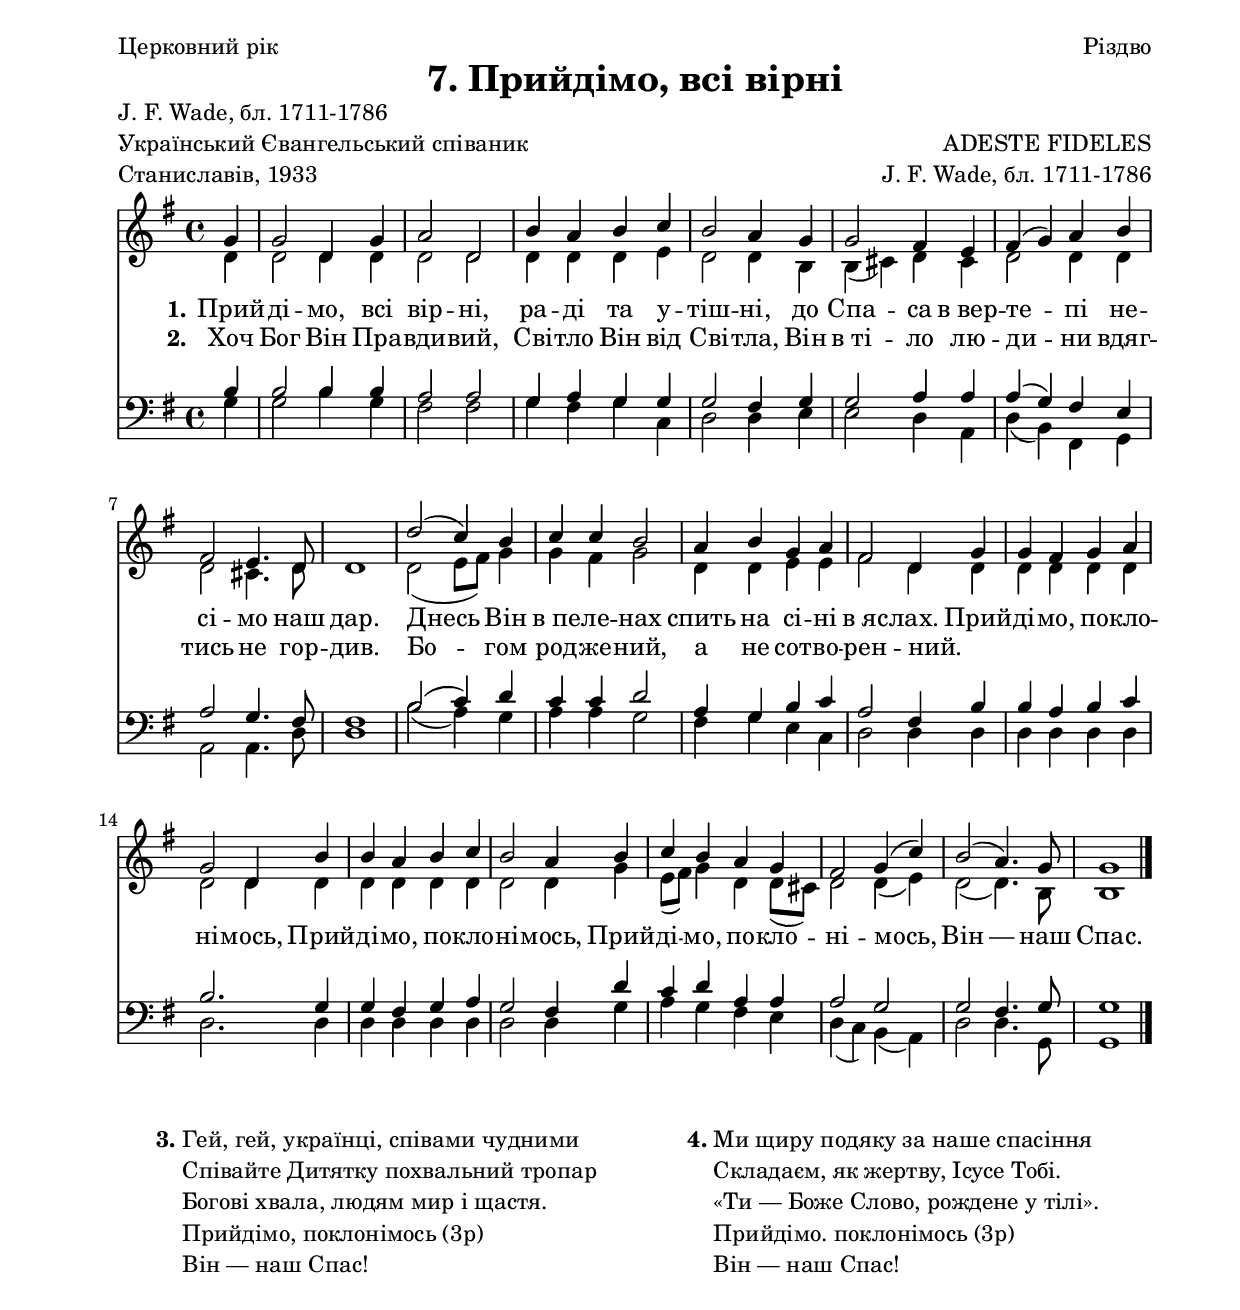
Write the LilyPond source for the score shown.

% This document was generated by Canorus, version 0.7svn.R1170+/dev/hands
\version "2.12.2"

\paper{
  top-margin = 5\mm 
  bottom-margin = 6\mm 
  left-margin = 20\mm
  line-width = 175\mm
  between-system-space = 15\mm % по умолчанию -- 1.5\cm
}

\header {
	dedication = \markup \fill-line {"Церковний рік" "Різдво"}
	title      = \markup {"7. Прийдімо, всі вірні"}
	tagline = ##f
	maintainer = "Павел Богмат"
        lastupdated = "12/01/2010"
}

\markup {
     \column {
       "J. F. Wade, бл. 1711-1786"
       \fill-line {"Український Євангельський співаник" "ADESTE FIDELES"}
       \fill-line {"Станиславів, 1933" "J. F. Wade, бл. 1711-1786"}
     } 
}

% Staff1Voice1
ContextZeroVoiceZero = \relative c'' {
	\clef "treble" \key g \major \time 4/4 \partial 128*32 g4 | % bar 1
	 g2 d4 g | % bar 2
	 a2 d, | % bar 3
	 b'4 a b c | % bar 4
	 b2 a4 g | % bar 5
	 g2 fis4 e | % bar 6
	 fis( g) a b | % bar 7
	 fis2 e4. d8 | % bar 8
	 d1 | % bar 9
	 d'2( c4) b | % bar 10
	 c c b2 | % bar 11
	 a4 b g a | % bar 12
	 fis2 d4 g | % bar 13
	 g fis g a | % bar 14
	 g2 d4 b' | % bar 15
	 b a b c | % bar 16
	 b2 a4 b | % bar 17
	 c b a g | % bar 18
	 fis2 g4( c) | % bar 19
	 b2( a4.) g8 | % bar 20
	 g1 \bar "|." % bar 21
	 
}

% Staff1Voice2
ContextZeroVoiceOne = \relative c' {
	\clef "treble" \key g \major \time 4/4 \partial 128*32 d4 | % bar 1
	 d2 d4 d | % bar 2
	 d2 d | % bar 3
	 d4 d d e | % bar 4
	 d2 d4 b | % bar 5
	 b( cis) d cis | % bar 6
	 d2 d4 d | % bar 7
	 d2 cis4. d8 | % bar 8
	 s1 | % bar 9
	 d2( e8 fis) g4 | % bar 10
	 g fis g2 | % bar 11
	 d4 d e e | % bar 12
	 fis2 d4 d | % bar 13
	 d d d d | % bar 14
	 d2 d4 d | % bar 15
	 d d d d | % bar 16
	 d2 d4 g | % bar 17
	 e8( fis) g4 d d8( cis) | % bar 18
	 d2 d4( e) | % bar 19
	 d2( d4.) b8 | % bar 20
	 b1 \bar "|." % bar 21
	 
}

% LyricsContext3
LyricsContextThree = \lyricmode { \set stanza = #"1."
	Прий -- ді -- мо, всі вір -- ні, ра -- ді та у -- тіш -- ні, до Спа -- са в_вер -- те -- _ пі не -- сі -- мо наш дар. Днесь _ Він в_пе -- ле -- нах спить на сі -- ні в_яс -- лах. Прий -- ді -- мо, по -- кло -- ні -- мось, Прий -- ді -- мо, по -- кло -- ні -- мось, Прий -- ді -- мо, по -- кло -- ні -- мось, _ Він — наш Спас.
}

% LyricsContext4
LyricsContextFour = \lyricmode { \set stanza = #"2."
	Хоч Бог Він Пра -- вди -- вий, Сві -- тло Він від Сві -- тла, Він в_ті -- ло лю -- ди -- _ ни вдяг -- тись не гор -- див. Бо -- _ -- гом род -- же -- ний, а не сот -- во -- рен -- ний. _ _ _ _ _ _ _ _ _ _ _ _ _ _ _ _ _ _ _ _ _ _ _ _ _ _ 
}

% Staff2Voice1
ContextThreeVoiceZero = \relative c' {
	\clef "bass" \key g \major \time 4/4 \partial 128*32 b4 | % bar 1
	 b2 b4 b | % bar 2
	 a2 a | % bar 3
	 g4 a g g | % bar 4
	 g2 fis4 g | % bar 5
	 g2 a4 a | % bar 6
	 a( g) fis e | % bar 7
	 a2 g4. fis8 | % bar 8
	 fis1 | % bar 9
	 b2( c4) d | % bar 10
	 c c d2 | % bar 11
	 a4 g b c | % bar 12
	 a2 fis4 b | % bar 13
	 b a b c | % bar 14
	 b2. g4 | % bar 15
	 g fis g a | % bar 16
	 g2 fis4 d' | % bar 17
	 c d a a | % bar 18
	 a2 g | % bar 19
	 g fis4. g8 | % bar 20
	 g1 \bar "|." % bar 21
	 
}

% Staff2Voice2
ContextThreeVoiceOne = \relative c' {
	\clef "bass" \key g \major \time 4/4 \partial 128*32 g4 | % bar 1
	 g2 b4 g | % bar 2
	 fis2 fis | % bar 3
	 g4 fis g c, | % bar 4
	 d2 d4 e | % bar 5
	 e2 d4 a | % bar 6
	 d( b) fis g | % bar 7
	 a2 a4. d8 | % bar 8
	 d1 | % bar 9
	 b'2( a4) g | % bar 10
	 a a g2 | % bar 11
	 fis4 g e c | % bar 12
	 d2 d4 d | % bar 13
	 d d d d | % bar 14
	 d2. d4 | % bar 15
	 d d d d | % bar 16
	 d2 d4 g | % bar 17
	 a g fis e | % bar 18
	 d( c) b( a) | % bar 19
	 d2 d4. g,8 | % bar 20
	 g1 \bar "|." % bar 21
	 
}

\score {
	<<
		\new Staff {
			<<
				% Staff1Voice1
				\new Voice = "ContextZeroVoiceZeroVirtual" { \voiceOne \ContextZeroVoiceZero }
				% Staff1Voice2
				\new Voice = "ContextZeroVoiceOneVirtual" { \voiceTwo \ContextZeroVoiceOne }
			>>
		}
		% LyricsContext3
		\new Lyrics = "LyricsContextThreeVirtual"
		% LyricsContext4
		\new Lyrics = "LyricsContextFourVirtual"
		\new Staff {
			<<
				% Staff2Voice1
				\new Voice = "ContextThreeVoiceZeroVirtual" { \voiceOne \ContextThreeVoiceZero }
				% Staff2Voice2
				\new Voice = "ContextThreeVoiceOneVirtual" { \voiceTwo \ContextThreeVoiceOne }
			>>
		}
		
		% Voice assignment:
		\set Score.melismaBusyProperties = #'()
		\context Lyrics = "LyricsContextThreeVirtual" { \lyricsto "ContextZeroVoiceZeroVirtual" \LyricsContextThree }
		\context Lyrics = "LyricsContextFourVirtual" { \lyricsto "ContextZeroVoiceZeroVirtual" \LyricsContextFour }
           %every bar is numbered.!!!
           %\override Score.BarNumber #'break-visibility = #end-of-line-invisible 
	>>
%	\midi { }
	\layout { indent = 0 }
}
\markup { 
  \fill-line {
    \hspace #0.1 % moves the column off the left margin;
                 % can be removed if space on the page is tight
     \column {
      \line { \bold "3." %\fontsize #1
        \column {
	   "Гей, гей, українці, співами чудними"
	   "Співайте Дитятку похвальний тропар"
	   "Богові хвала, людям мир і щастя."
	   "Прийдімо, поклонімось (3р)"
	   "Він — наш Спас!" } }
     }
    \hspace #0

     \column {
      \line { \bold "4." %\fontsize #1
        \column {
	  "Ми щиру подяку за наше спасіння"
	  "Складаєм, як жертву, Ісусе Тобі."
          "«Ти — Боже Слово, рождене у тілі»."
          "Прийдімо. поклонімось (3р)"
          "Він — наш Спас!" } }
    }
    \hspace #0
  }
}

